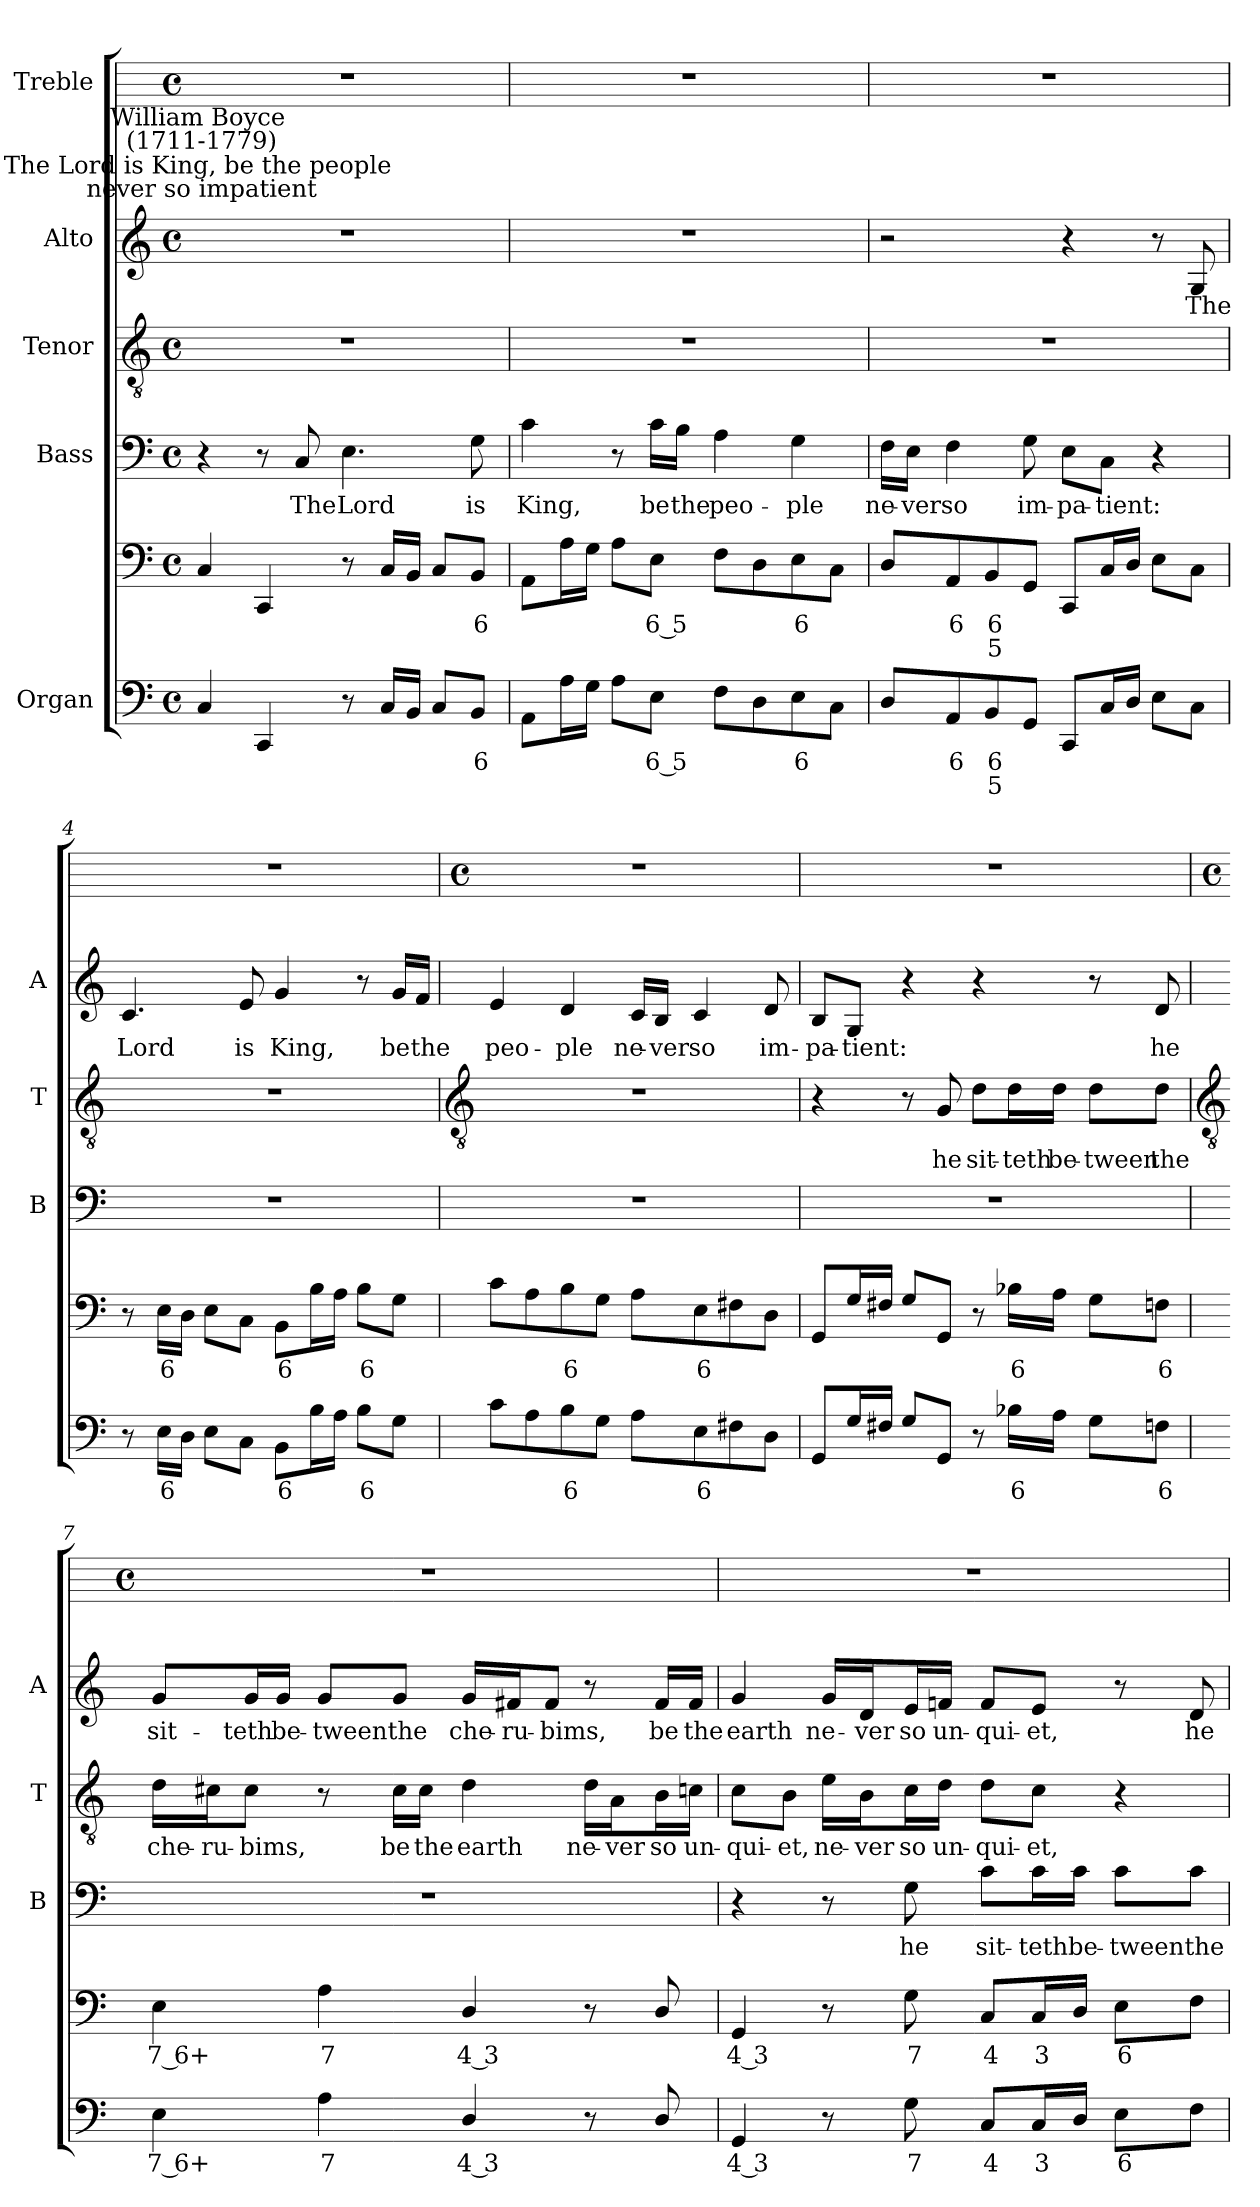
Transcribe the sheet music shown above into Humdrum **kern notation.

**kern	**text	**text	**kern	**text	**text	**kern	**text	**kern	**text	**kern	**text	**kern
*part5	*part5	*part5	*part5	*part5	*part5	*part4	*part4	*part3	*part3	*part2	*part2	*part1
*staff6	*staff6	*staff6	*staff5	*staff5	*staff5	*staff4	*staff4	*staff3	*staff3	*staff2	*staff2	*staff1
*I"Organ	*	*	*	*	*	*I"Bass	*	*I"Tenor	*	*I"Alto	*	*I"Treble
*	*	*	*	*	*	*I'B	*	*I'T	*	*I'A	*	*
*	*	*	*clefF4	*	*	*clefF4	*	*clefGv2	*	*clefG2	*	*
*k[]	*	*	*k[]	*	*	*k[]	*	*k[]	*	*k[]	*	*
*C:	*	*	*C:	*	*	*C:	*	*C:	*	*C:	*	*
*M4/4	*	*	*M4/4	*	*	*M4/4	*	*M4/4	*	*M4/4	*	*M4/4
*met(c)	*	*	*met(c)	*	*	*met(c)	*	*met(c)	*	*met(c)	*	*met(c)
=1	=1	=1	=1	=1	=1	=1	=1	=1	=1	=1	=1	=1
!	!	!	!	!	!	!	!	!	!	!LO:TX:a:cj:t=The Lord is King, be the people\n never so impatient	!	!
!	!	!	!	!	!	!	!	!	!	!LO:TX:a:cj:t=William Boyce\n (1711-1779)	!	!
4C	.	.	4C	.	.	4r	.	1r	.	1r	.	1r
4CC	.	.	4CC	.	.	8r	.	.	.	.	.	.
!	!	!	!	!	!	!	!LO:LY:b	!	!	!	!	!
.	.	.	.	.	.	8C	The	.	.	.	.	.
!	!	!	!	!	!	!	!LO:LY:b	!	!	!	!	!
8r	.	.	8r	.	.	4.E	Lord	.	.	.	.	.
16CLL	.	.	16CLL	.	.	.	.	.	.	.	.	.
16BBJJ	.	.	16BBJJ	.	.	.	.	.	.	.	.	.
8CL	.	.	8CL	.	.	.	.	.	.	.	.	.
!	!LO:LY:b	!	!	!LO:LY:b	!	!	!LO:LY:b	!	!	!	!	!
8BBJ	6	.	8BBJ	6	.	8G	is	.	.	.	.	.
=2	=2	=2	=2	=2	=2	=2	=2	=2	=2	=2	=2	=2
!	!	!	!	!	!	!	!LO:LY:b	!	!	!	!	!
8AAL	.	.	8AAL	.	.	4c	King,	1r	.	1r	.	1r
16AL	.	.	16AL	.	.	.	.	.	.	.	.	.
16GJJ	.	.	16GJJ	.	.	.	.	.	.	.	.	.
8AL	.	.	8AL	.	.	8r	.	.	.	.	.	.
!	!LO:LY:b	!	!	!LO:LY:b	!	!	!LO:LY:b	!	!	!	!	!
8EJ	6 5	.	8EJ	6 5	.	16c\LL	be	.	.	.	.	.
!	!	!	!	!	!	!	!LO:LY:b	!	!	!	!	!
.	.	.	.	.	.	16B\JJ	the	.	.	.	.	.
!	!	!	!	!	!	!	!LO:LY:b	!	!	!	!	!
8FL	.	.	8FL	.	.	4A	peo-	.	.	.	.	.
8D	.	.	8D	.	.	.	.	.	.	.	.	.
!	!LO:LY:b	!	!	!LO:LY:b	!	!	!LO:LY:b	!	!	!	!	!
8E	6	.	8E	6	.	4G	-ple	.	.	.	.	.
8CJ	.	.	8CJ	.	.	.	.	.	.	.	.	.
=3	=3	=3	=3	=3	=3	=3	=3	=3	=3	=3	=3	=3
!	!	!	!	!	!	!	!LO:LY:b	!	!	!	!	!
8D/L	.	.	8D/L	.	.	16F\LL	ne-	1r	.	2r	.	1r
!	!	!	!	!	!	!	!LO:LY:b	!	!	!	!	!
.	.	.	.	.	.	16E\JJ	-ver	.	.	.	.	.
!	!LO:LY:b	!	!	!LO:LY:b	!	!	!LO:LY:b	!	!	!	!	!
8AA	6	.	8AA	6	.	4F	so	.	.	.	.	.
!	!LO:LY:b	!LO:LY:b	!	!LO:LY:b	!LO:LY:b	!	!	!	!	!	!	!
8BB	6	5	8BB	6	5	.	.	.	.	.	.	.
!	!	!	!	!	!	!	!LO:LY:b	!	!	!	!	!
8GGJ	.	.	8GGJ	.	.	8G	im-	.	.	.	.	.
!	!	!	!	!	!	!	!LO:LY:b	!	!	!	!	!
8CCL	.	.	8CCL	.	.	8E\L	-pa-	.	.	4r	.	.
!	!	!	!	!	!	!	!LO:LY:b	!	!	!	!	!
16CL	.	.	16CL	.	.	8C\J	-tient:	.	.	.	.	.
16DJJ	.	.	16DJJ	.	.	.	.	.	.	.	.	.
8EL	.	.	8EL	.	.	4r	.	.	.	8r	.	.
!	!	!	!	!	!	!	!	!	!	!	!LO:LY:b	!
8CJ	.	.	8CJ	.	.	.	.	.	.	8G	The	.
=4	=4	=4	=4	=4	=4	=4	=4	=4	=4	=4	=4	=4
!	!	!	!	!	!	!	!	!	!	!	!LO:LY:b	!
8r	.	.	8r	.	.	1r	.	1r	.	4.c	Lord	1r
!	!LO:LY:b	!	!	!LO:LY:b	!	!	!	!	!	!	!	!
16ELL	6	.	16ELL	6	.	.	.	.	.	.	.	.
16DJJ	.	.	16DJJ	.	.	.	.	.	.	.	.	.
8EL	.	.	8EL	.	.	.	.	.	.	.	.	.
!	!	!	!	!	!	!	!	!	!	!	!LO:LY:b	!
8CJ	.	.	8CJ	.	.	.	.	.	.	8e	is	.
!	!LO:LY:b	!	!	!LO:LY:b	!	!	!	!	!	!	!LO:LY:b	!
8BBL	6	.	8BBL	6	.	.	.	.	.	4g	King,	.
16BL	.	.	16BL	.	.	.	.	.	.	.	.	.
16AJJ	.	.	16AJJ	.	.	.	.	.	.	.	.	.
!	!LO:LY:b	!	!	!LO:LY:b	!	!	!	!	!	!	!	!
8BL	6	.	8BL	6	.	.	.	.	.	8r	.	.
!	!	!	!	!	!	!	!	!	!	!	!LO:LY:b	!
8GJ	.	.	8GJ	.	.	.	.	.	.	16g/LL	be	.
!	!	!	!	!	!	!	!	!	!	!	!LO:LY:b	!
.	.	.	.	.	.	.	.	.	.	16f/JJ	the	.
!!LO:LB:g=z
=5	=5	=5	=5	=5	=5	=5	=5	=5	=5	=5	=5	=5
*	*	*	*	*	*	*	*	*clefGv2	*	*	*	*
*	*	*	*	*	*	*	*	*	*	*	*	*M4/4
*	*	*	*	*	*	*	*	*	*	*	*	*met(c)
!	!	!	!	!	!	!	!	!	!	!	!LO:LY:b	!
8cL	.	.	8cL	.	.	1r	.	1r	.	4e	peo-	1r
8A	.	.	8A	.	.	.	.	.	.	.	.	.
!	!LO:LY:b	!	!	!LO:LY:b	!	!	!	!	!	!	!LO:LY:b	!
8B	6	.	8B	6	.	.	.	.	.	4d	-ple	.
8GJ	.	.	8GJ	.	.	.	.	.	.	.	.	.
!	!	!	!	!	!	!	!	!	!	!	!LO:LY:b	!
8AL	.	.	8AL	.	.	.	.	.	.	16c/LL	ne-	.
!	!	!	!	!	!	!	!	!	!	!	!LO:LY:b	!
.	.	.	.	.	.	.	.	.	.	16B/JJ	-ver	.
!	!LO:LY:b	!	!	!LO:LY:b	!	!	!	!	!	!	!LO:LY:b	!
8E	6	.	8E	6	.	.	.	.	.	4c	so	.
8F#X	.	.	8F#X	.	.	.	.	.	.	.	.	.
!	!	!	!	!	!	!	!	!	!	!	!LO:LY:b	!
8DJ	.	.	8DJ	.	.	.	.	.	.	8d	im-	.
=6	=6	=6	=6	=6	=6	=6	=6	=6	=6	=6	=6	=6
!	!	!	!	!	!	!	!	!	!	!	!LO:LY:b	!
8GGL	.	.	8GGL	.	.	1r	.	4r	.	8B/L	-pa-	1r
!	!	!	!	!	!	!	!	!	!	!	!LO:LY:b	!
16GL	.	.	16GL	.	.	.	.	.	.	8G/J	-tient:	.
16F#XJJ	.	.	16F#XJJ	.	.	.	.	.	.	.	.	.
8GL	.	.	8GL	.	.	.	.	8r	.	4r	.	.
!	!	!	!	!	!	!	!	!	!LO:LY:b	!	!	!
8GGJ	.	.	8GGJ	.	.	.	.	8G	he	.	.	.
!	!	!	!	!	!	!	!	!	!LO:LY:b	!	!	!
8r	.	.	8r	.	.	.	.	8d\L	sit-	4r	.	.
!	!LO:LY:b	!	!	!LO:LY:b	!	!	!	!	!LO:LY:b	!	!	!
16B-XLL	6	.	16B-XLL	6	.	.	.	16d\L	-teth	.	.	.
!	!	!	!	!	!	!	!	!	!LO:LY:b	!	!	!
16AJJ	.	.	16AJJ	.	.	.	.	16d\JJ	be-	.	.	.
!	!	!	!	!	!	!	!	!	!LO:LY:b	!	!	!
8GL	.	.	8GL	.	.	.	.	8d\L	-tween	8r	.	.
!	!LO:LY:b	!	!	!LO:LY:b	!	!	!	!	!LO:LY:b	!	!LO:LY:b	!
8FnJ	6	.	8FnJ	6	.	.	.	8d\J	the	8d	he	.
!!LO:LB:g=z
=7	=7	=7	=7	=7	=7	=7	=7	=7	=7	=7	=7	=7
*	*	*	*	*	*	*	*	*clefGv2	*	*	*	*
*	*	*	*	*	*	*	*	*	*	*	*	*M4/4
*	*	*	*	*	*	*	*	*	*	*	*	*met(c)
!	!LO:LY:b	!	!	!LO:LY:b	!	!	!	!	!LO:LY:b	!	!LO:LY:b	!
4E	7 6+	.	4E	7 6+	.	1r	.	16d\LL	che-	8g/L	sit-	1r
!	!	!	!	!	!	!	!	!	!LO:LY:b	!	!	!
.	.	.	.	.	.	.	.	16c#X\J	-ru-	.	.	.
!	!	!	!	!	!	!	!	!	!LO:LY:b	!	!LO:LY:b	!
.	.	.	.	.	.	.	.	8c#\J	-bims,	16g/L	-teth	.
!	!	!	!	!	!	!	!	!	!	!	!LO:LY:b	!
.	.	.	.	.	.	.	.	.	.	16g/JJ	be-	.
!	!LO:LY:b	!	!	!LO:LY:b	!	!	!	!	!	!	!LO:LY:b	!
4A	7	.	4A	7	.	.	.	8r	.	8g/L	-tween	.
!	!	!	!	!	!	!	!	!	!LO:LY:b	!	!LO:LY:b	!
.	.	.	.	.	.	.	.	16c#\LL	be	8g/J	the	.
!	!	!	!	!	!	!	!	!	!LO:LY:b	!	!	!
.	.	.	.	.	.	.	.	16c#\JJ	the	.	.	.
!	!LO:LY:b	!	!	!LO:LY:b	!	!	!	!	!LO:LY:b	!	!LO:LY:b	!
4D/	4 3	.	4D/	4 3	.	.	.	4d	earth	16g/LL	che-	.
!	!	!	!	!	!	!	!	!	!	!	!LO:LY:b	!
.	.	.	.	.	.	.	.	.	.	16f#X/J	-ru-	.
!	!	!	!	!	!	!	!	!	!	!	!LO:LY:b	!
.	.	.	.	.	.	.	.	.	.	8f#/J	-bims,	.
!	!	!	!	!	!	!	!	!	!LO:LY:b	!	!	!
8r	.	.	8r	.	.	.	.	16d\LL	ne-	8r	.	.
!	!	!	!	!	!	!	!	!	!LO:LY:b	!	!	!
.	.	.	.	.	.	.	.	16A\J	-ver	.	.	.
!	!	!	!	!	!	!	!	!	!LO:LY:b	!	!LO:LY:b	!
8D/	.	.	8D/	.	.	.	.	16B\L	so	16f#/LL	be	.
!	!	!	!	!	!	!	!	!	!LO:LY:b	!	!LO:LY:b	!
.	.	.	.	.	.	.	.	16cn\JJ	un-	16f#/JJ	the	.
=8	=8	=8	=8	=8	=8	=8	=8	=8	=8	=8	=8	=8
!	!LO:LY:b	!	!	!LO:LY:b	!	!	!	!	!LO:LY:b	!	!LO:LY:b	!
4GG	4 3	.	4GG	4 3	.	4r	.	8c\L	-qui-	4g	earth	1r
!	!	!	!	!	!	!	!	!	!LO:LY:b	!	!	!
.	.	.	.	.	.	.	.	8B\J	-et,	.	.	.
!	!	!	!	!	!	!	!	!	!LO:LY:b	!	!LO:LY:b	!
8r	.	.	8r	.	.	8r	.	16e\LL	ne-	16g/LL	ne-	.
!	!	!	!	!	!	!	!	!	!LO:LY:b	!	!LO:LY:b	!
.	.	.	.	.	.	.	.	16B\J	-ver	16d/J	-ver	.
!	!LO:LY:b	!	!	!LO:LY:b	!	!	!LO:LY:b	!	!LO:LY:b	!	!LO:LY:b	!
8G	7	.	8G	7	.	8G	he	16c\L	so	16e/L	so	.
!	!	!	!	!	!	!	!	!	!LO:LY:b	!	!LO:LY:b	!
.	.	.	.	.	.	.	.	16d\JJ	un-	16fn/JJ	un-	.
!	!LO:LY:b	!	!	!LO:LY:b	!	!	!LO:LY:b	!	!LO:LY:b	!	!LO:LY:b	!
8CL	4	.	8CL	4	.	8c\L	sit-	8d\L	-qui-	8f/L	-qui-	.
!	!LO:LY:b	!	!	!LO:LY:b	!	!	!LO:LY:b	!	!LO:LY:b	!	!LO:LY:b	!
16CL	3	.	16CL	3	.	16c\L	-teth	8c\J	-et,	8e/J	-et,	.
!	!	!	!	!	!	!	!LO:LY:b	!	!	!	!	!
16DJJ	.	.	16DJJ	.	.	16c\JJ	be-	.	.	.	.	.
!	!LO:LY:b	!	!	!LO:LY:b	!	!	!LO:LY:b	!	!	!	!	!
8EL	6	.	8EL	6	.	8c\L	-tween	4r	.	8r	.	.
!	!	!	!	!	!	!	!LO:LY:b	!	!	!	!LO:LY:b	!
8FJ	.	.	8FJ	.	.	8c\J	the	.	.	8d	he	.
=	=	=	=	=	=	=	=	=	=	=	=	=
*-	*-	*-	*-	*-	*-	*-	*-	*-	*-	*-	*-	*-
